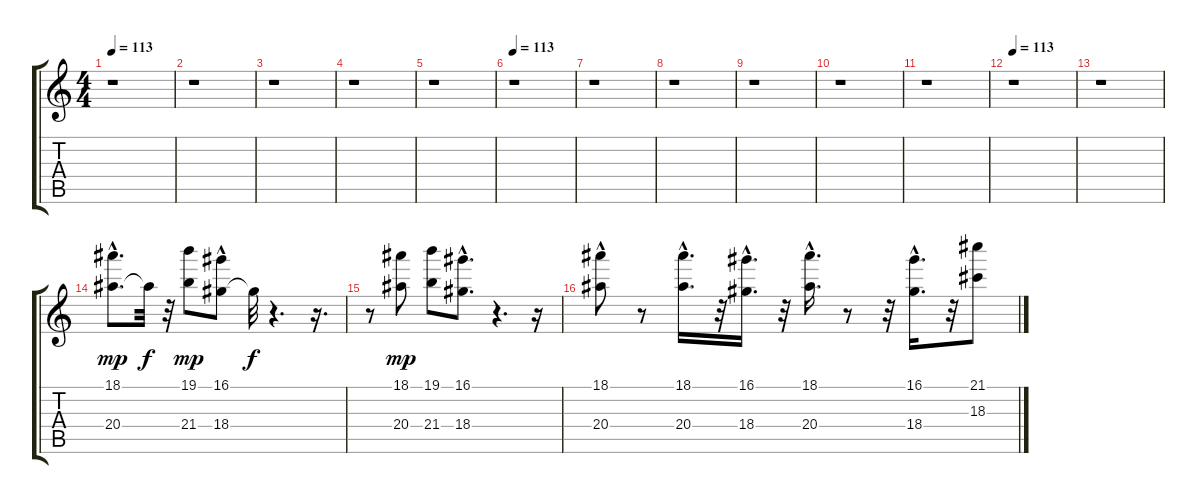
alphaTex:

\track "" {instrument electricbassfinger}
\staff {score tabs}
\tuning (E4 B3 G3 D3 A2 E2) {hide}
\ts (4 4)
\tempo 113
\clef g2
\ks c
r.1{dy ff} |
r.1 |
r.1 |
r.1 |
r.1 |
\tempo 113
r.1 |
r.1 |
r.1 |
r.1 |
r.1 |
r.1 |
\tempo 113
r.1 |
r.1 |
(18.1{hac} 20.4{hac}).8{d dy mp} 20.4{t}.32{dy f} r.32 (19.1 21.4).8{dy mp} (16.1{hac} 18.4).8 18.4{t}.32{dy f} r.4{d} r.16{d} |
r.8 (18.1 20.4).8{dy mp} (19.1 21.4).8 (16.1{hac} 18.4{hac}).8{d} r.4{d} r.16 |
(18.1{hac} 20.4).8 r.8 (18.1{hac} 20.4{hac}).16{d} r.32 (16.1{hac} 18.4).16{d} r.32 (18.1 20.4{hac}).16{d} r.8 r.32 (16.1 18.4{hac}).16{d} r.32 (21.1 18.3).8
